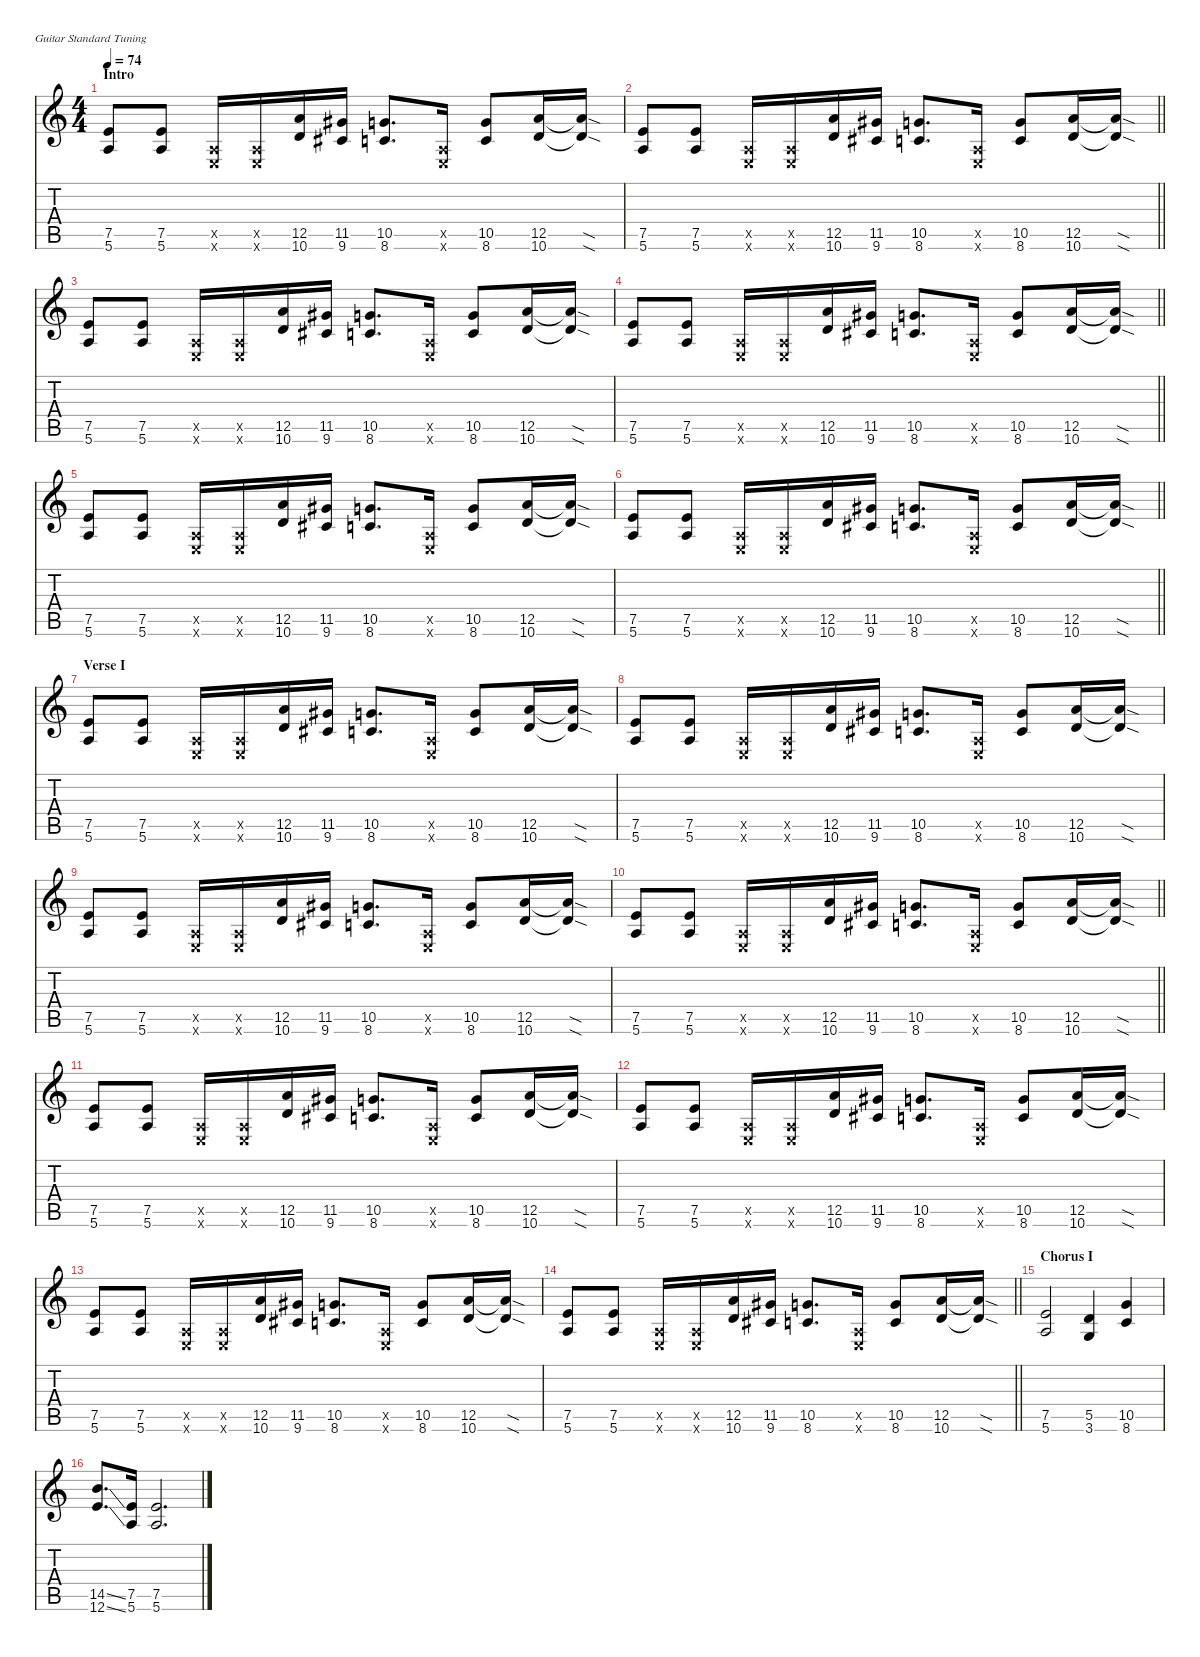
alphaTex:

\defaultSystemsLayout 4
\hideDynamics
\bracketExtendMode nobrackets
\singleTrackTrackNamePolicy hidden
\multiTrackTrackNamePolicy hidden
\firstSystemTrackNameMode fullname
\firstSystemTrackNameOrientation horizontal
\otherSystemsTrackNameOrientation horizontal
\track ("Tony Iommi I" "dist.guit.") {instrument distortionguitar}
\staff {score tabs}
\tuning (E4 B3 G3 D3 A2 E2)
\ts (4 4)
\beaming (8 2 2 2 2)
\section ("" "Intro")
\tempo 74
\clef g2
\ks c
(7.5 5.6).8{dy f instrument distortionguitar beam Up} (7.5 5.6).8{beam Up} (0.5{x} 0.6{x}).16{beam Up} (0.5{x} 0.6{x}).16{beam Up} (12.5 10.6).16{beam Up} (11.5{acc #} 9.6{acc #}).16{beam Up} (10.5 8.6).8{d beam Up} (0.5{x} 0.6{x}).16{beam Up} (10.5 8.6).8{beam Up} (12.5 10.6).16{beam Up} (12.5{sod t} 10.6{sod t}).16{beam Up} |
\barLineRight lightlight
(7.5 5.6).8{beam Up} (7.5 5.6).8{beam Up} (0.5{x} 0.6{x}).16{beam Up} (0.5{x} 0.6{x}).16{beam Up} (12.5 10.6).16{beam Up} (11.5{acc #} 9.6{acc #}).16{beam Up} (10.5 8.6).8{d beam Up} (0.5{x} 0.6{x}).16{beam Up} (10.5 8.6).8{beam Up} (12.5 10.6).16{beam Up} (12.5{sod t} 10.6{sod t}).16{beam Up} |
(7.5 5.6).8{beam Up} (7.5 5.6).8{beam Up} (0.5{x} 0.6{x}).16{beam Up} (0.5{x} 0.6{x}).16{beam Up} (12.5 10.6).16{beam Up} (11.5{acc #} 9.6{acc #}).16{beam Up} (10.5 8.6).8{d beam Up} (0.5{x} 0.6{x}).16{beam Up} (10.5 8.6).8{beam Up} (12.5 10.6).16{beam Up} (12.5{sod t} 10.6{sod t}).16{beam Up} |
\barLineRight lightlight
(7.5 5.6).8{beam Up} (7.5 5.6).8{beam Up} (0.5{x} 0.6{x}).16{beam Up} (0.5{x} 0.6{x}).16{beam Up} (12.5 10.6).16{beam Up} (11.5{acc #} 9.6{acc #}).16{beam Up} (10.5 8.6).8{d beam Up} (0.5{x} 0.6{x}).16{beam Up} (10.5 8.6).8{beam Up} (12.5 10.6).16{beam Up} (12.5{sod t} 10.6{sod t}).16{beam Up} |
(7.5 5.6).8{beam Up} (7.5 5.6).8{beam Up} (0.5{x} 0.6{x}).16{beam Up} (0.5{x} 0.6{x}).16{beam Up} (12.5 10.6).16{beam Up} (11.5{acc #} 9.6{acc #}).16{beam Up} (10.5 8.6).8{d beam Up} (0.5{x} 0.6{x}).16{beam Up} (10.5 8.6).8{beam Up} (12.5 10.6).16{beam Up} (12.5{sod t} 10.6{sod t}).16{beam Up} |
\barLineRight lightlight
(7.5 5.6).8{beam Up} (7.5 5.6).8{beam Up} (0.5{x} 0.6{x}).16{beam Up} (0.5{x} 0.6{x}).16{beam Up} (12.5 10.6).16{beam Up} (11.5{acc #} 9.6{acc #}).16{beam Up} (10.5 8.6).8{d beam Up} (0.5{x} 0.6{x}).16{beam Up} (10.5 8.6).8{beam Up} (12.5 10.6).16{beam Up} (12.5{sod t} 10.6{sod t}).16{beam Up} |
\section ("" "Verse I")
(7.5 5.6).8{beam Up} (7.5 5.6).8{beam Up} (0.5{x} 0.6{x}).16{beam Up} (0.5{x} 0.6{x}).16{beam Up} (12.5 10.6).16{beam Up} (11.5{acc #} 9.6{acc #}).16{beam Up} (10.5 8.6).8{d beam Up} (0.5{x} 0.6{x}).16{beam Up} (10.5 8.6).8{beam Up} (12.5 10.6).16{beam Up} (12.5{sod t} 10.6{sod t}).16{beam Up} |
(7.5 5.6).8{beam Up} (7.5 5.6).8{beam Up} (0.5{x} 0.6{x}).16{beam Up} (0.5{x} 0.6{x}).16{beam Up} (12.5 10.6).16{beam Up} (11.5{acc #} 9.6{acc #}).16{beam Up} (10.5 8.6).8{d beam Up} (0.5{x} 0.6{x}).16{beam Up} (10.5 8.6).8{beam Up} (12.5 10.6).16{beam Up} (12.5{sod t} 10.6{sod t}).16{beam Up} |
(7.5 5.6).8{beam Up} (7.5 5.6).8{beam Up} (0.5{x} 0.6{x}).16{beam Up} (0.5{x} 0.6{x}).16{beam Up} (12.5 10.6).16{beam Up} (11.5{acc #} 9.6{acc #}).16{beam Up} (10.5 8.6).8{d beam Up} (0.5{x} 0.6{x}).16{beam Up} (10.5 8.6).8{beam Up} (12.5 10.6).16{beam Up} (12.5{sod t} 10.6{sod t}).16{beam Up} |
\barLineRight lightlight
(7.5 5.6).8{beam Up} (7.5 5.6).8{beam Up} (0.5{x} 0.6{x}).16{beam Up} (0.5{x} 0.6{x}).16{beam Up} (12.5 10.6).16{beam Up} (11.5{acc #} 9.6{acc #}).16{beam Up} (10.5 8.6).8{d beam Up} (0.5{x} 0.6{x}).16{beam Up} (10.5 8.6).8{beam Up} (12.5 10.6).16{beam Up} (12.5{sod t} 10.6{sod t}).16{beam Up} |
(7.5 5.6).8{beam Up} (7.5 5.6).8{beam Up} (0.5{x} 0.6{x}).16{beam Up} (0.5{x} 0.6{x}).16{beam Up} (12.5 10.6).16{beam Up} (11.5{acc #} 9.6{acc #}).16{beam Up} (10.5 8.6).8{d beam Up} (0.5{x} 0.6{x}).16{beam Up} (10.5 8.6).8{beam Up} (12.5 10.6).16{beam Up} (12.5{sod t} 10.6{sod t}).16{beam Up} |
(7.5 5.6).8{beam Up} (7.5 5.6).8{beam Up} (0.5{x} 0.6{x}).16{beam Up} (0.5{x} 0.6{x}).16{beam Up} (12.5 10.6).16{beam Up} (11.5{acc #} 9.6{acc #}).16{beam Up} (10.5 8.6).8{d beam Up} (0.5{x} 0.6{x}).16{beam Up} (10.5 8.6).8{beam Up} (12.5 10.6).16{beam Up} (12.5{sod t} 10.6{sod t}).16{beam Up} |
(7.5 5.6).8{beam Up} (7.5 5.6).8{beam Up} (0.5{x} 0.6{x}).16{beam Up} (0.5{x} 0.6{x}).16{beam Up} (12.5 10.6).16{beam Up} (11.5{acc #} 9.6{acc #}).16{beam Up} (10.5 8.6).8{d beam Up} (0.5{x} 0.6{x}).16{beam Up} (10.5 8.6).8{beam Up} (12.5 10.6).16{beam Up} (12.5{sod t} 10.6{sod t}).16{beam Up} |
\barLineRight lightlight
(7.5 5.6).8{beam Up} (7.5 5.6).8{beam Up} (0.5{x} 0.6{x}).16{beam Up} (0.5{x} 0.6{x}).16{beam Up} (12.5 10.6).16{beam Up} (11.5{acc #} 9.6{acc #}).16{beam Up} (10.5 8.6).8{d beam Up} (0.5{x} 0.6{x}).16{beam Up} (10.5 8.6).8{beam Up} (12.5 10.6).16{beam Up} (12.5{sod t} 10.6{sod t}).16{beam Up} |
\section ("" "Chorus I")
(7.5 5.6).2{beam Up} (5.5 3.6).4{beam Up} (10.5 8.6).4{beam Up} |
(14.5{ss} 12.6{ss}).8{d beam Up} (7.5 5.6).16{beam Up} (7.5 5.6).2{d beam Up}
